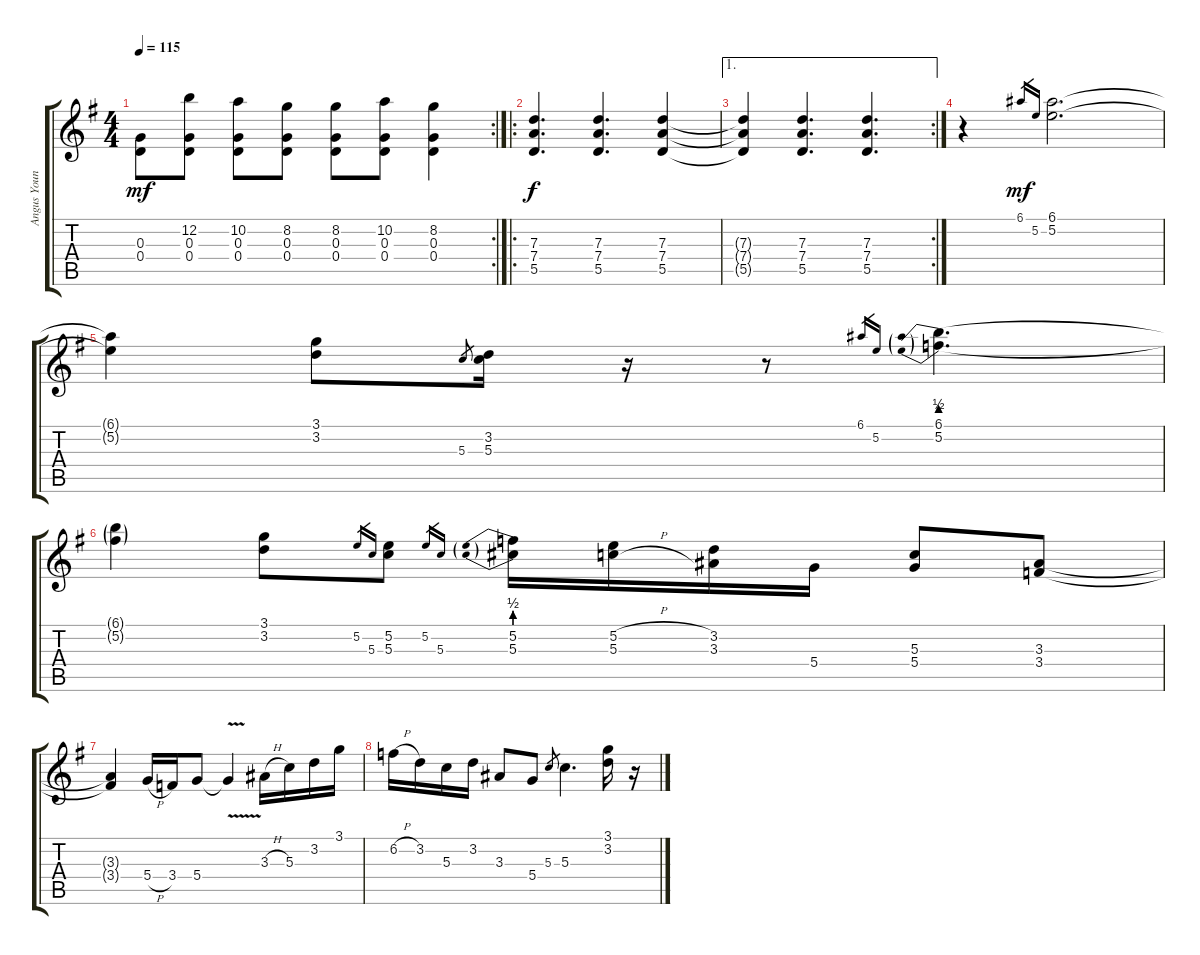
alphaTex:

\track ("Angus Young" "Angus Youn") {instrument distortionguitar}
\staff {score tabs}
\tuning (E4 B3 G3 D3 A2 E2) {hide}
\rc 2
\ts (4 4)
\tempo 115
\clef g2
\ks g
(0.3{t} 0.4{t}).8{dy mf} (12.2 0.3 0.4).8 (10.2 0.3 0.4).8 (8.2 0.3 0.4).8 (8.2 0.3 0.4).8 (10.2 0.3 0.4).8 (8.2 0.3 0.4).4 |
\ro
(7.3 7.4 5.5).4{d dy f} (7.3 7.4 5.5).4{d} (7.3 7.4 5.5).4 |
\ae 1
\rc 2
(7.3{t} 7.4{t} 5.5{t}).4 (7.3 7.4 5.5).4{d} (7.3 7.4 5.5).4{d} |
r.4 6.1.16{gr dy mf} 5.2.16{gr} (6.1 5.2).2{d} |
(6.1{t} 5.2{t}).4 (3.1 3.2).8 5.3.8{gr} (3.2 5.3).16 r.16 r.8 6.1.16{gr} 5.2.16{gr} (6.1{be (prebend 0 2 60 2)} 5.2{be (prebend 0 2 60 2)}).4{d} |
(6.1{t} 5.2{t}).4 (3.1 3.2).8 5.2.16{gr} 5.3.16{gr} (5.2 5.3).8 5.2.16{gr} 5.3.16{gr} (5.2{be (prebend 0 2 60 2)} 5.3{be (prebend 0 2 60 2)}).16 (5.2{h} 5.3{h}).16 (3.2 3.3).16 5.4.16 (5.3 5.4).8 (3.3 3.4).8 |
(3.3{t} 3.4{t}).4 5.4{h}.16 3.4.16 5.4.8 5.4{v t}.4 3.3{h}.16 5.3.16 3.2.16 3.1.16 |
6.2{h}.16 3.2.16 5.3.16 3.2.16 3.3.8 5.4.8 5.3.8{gr} 5.3.4{d} (3.1 3.2).16 r.16
